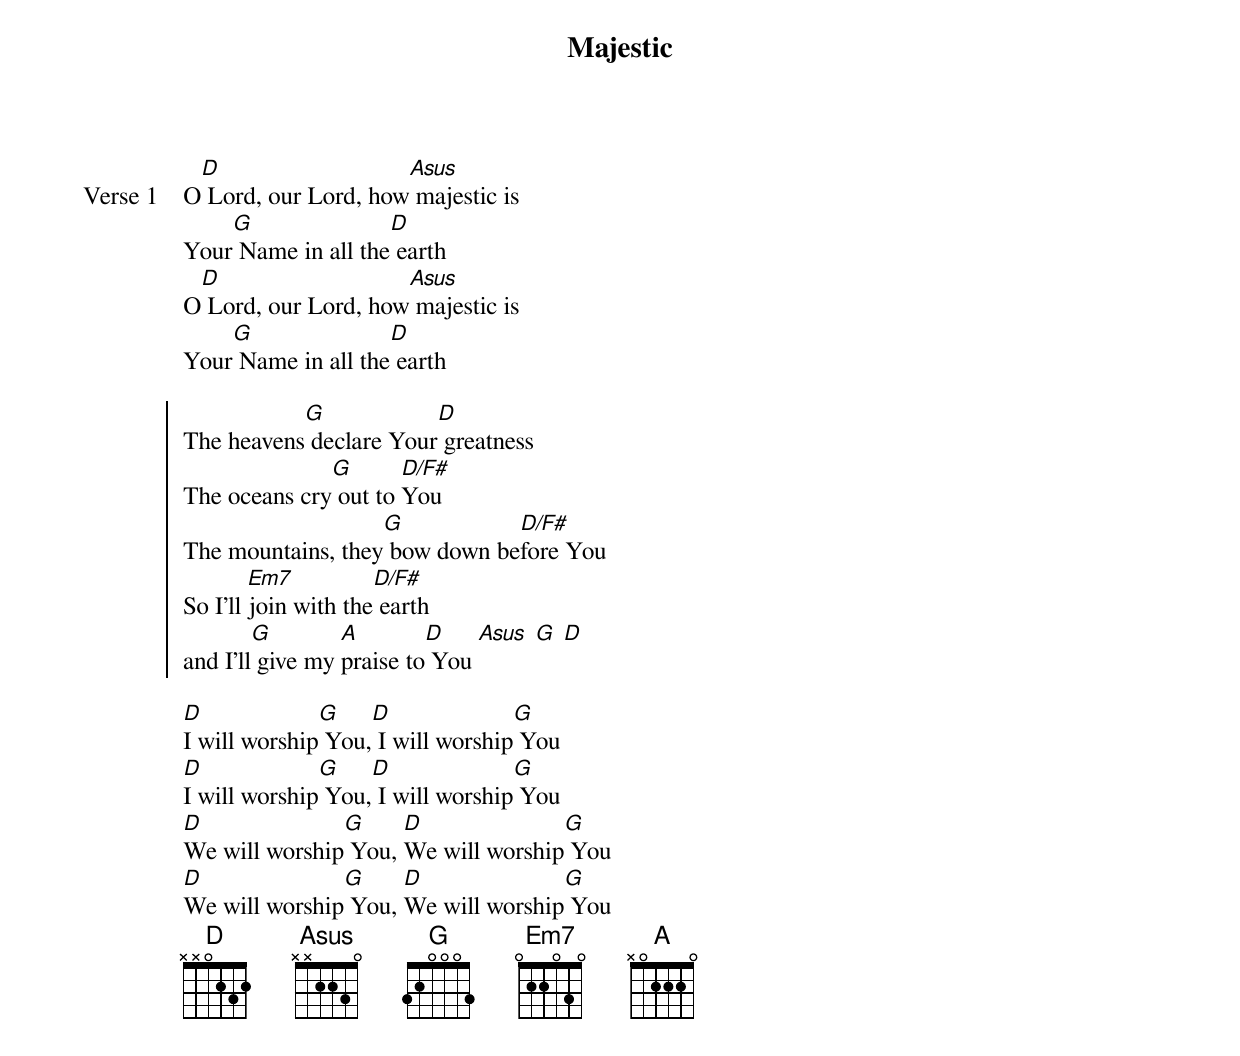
{title: Majestic}
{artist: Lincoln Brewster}
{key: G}

{start_of_verse: Verse 1}
O[D] Lord, our Lord, how[Asus] majestic is
Your[G] Name in all the[D] earth
O[D] Lord, our Lord, how[Asus] majestic is
Your[G] Name in all the[D] earth
{end_of_verse}

{start_of_chorus}
The heavens[G] declare Your[D] greatness
The oceans cry[G] out to [D/F#]You
The mountains, they[G] bow down be[D/F#]fore You
So I'll [Em7]join with the[D/F#] earth
and I'll[G] give my [A]praise to[D] You [Asus] [G] [D]
{end_of_chorus}

{start_of_bridge}
[D]I will worship[G] You,[D] I will worship[G] You
[D]I will worship[G] You,[D] I will worship[G] You
[D]We will worship[G] You, [D]We will worship[G] You
[D]We will worship[G] You, [D]We will worship[G] You
{end_of_bridge}
